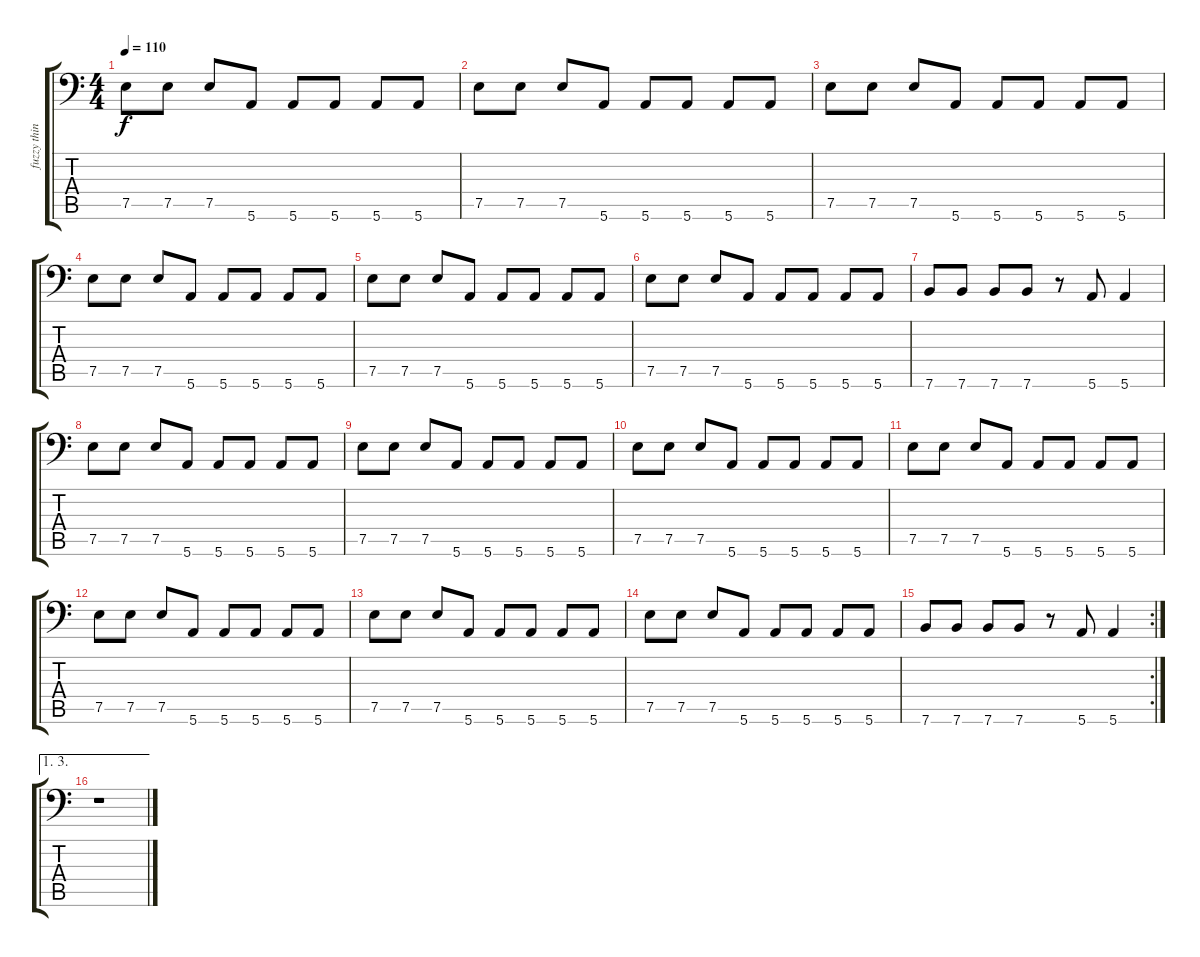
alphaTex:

\track ("fuzzy thing" "fuzzy thin") {instrument distortionguitar}
\staff {score tabs}
\tuning (E3 B2 G2 D2 A1 E1) {hide}
\ts (4 4)
\tempo 110
\clef f4
\ks c
7.5.8{dy f instrument overdrivenguitar} 7.5.8{instrument distortionguitar} 7.5.8{instrument overdrivenguitar} 5.6.8{instrument distortionguitar} 5.6.8{instrument overdrivenguitar} 5.6.8{instrument distortionguitar} 5.6.8{instrument overdrivenguitar} 5.6.8{instrument distortionguitar} |
7.5.8{instrument overdrivenguitar} 7.5.8{instrument distortionguitar} 7.5.8{instrument overdrivenguitar} 5.6.8{instrument distortionguitar} 5.6.8{instrument overdrivenguitar} 5.6.8{instrument distortionguitar} 5.6.8{instrument overdrivenguitar} 5.6.8{instrument distortionguitar} |
7.5.8{instrument overdrivenguitar} 7.5.8{instrument distortionguitar} 7.5.8{instrument overdrivenguitar} 5.6.8{instrument distortionguitar} 5.6.8{instrument overdrivenguitar} 5.6.8{instrument distortionguitar} 5.6.8{instrument overdrivenguitar} 5.6.8{instrument distortionguitar} |
7.5.8{instrument overdrivenguitar} 7.5.8{instrument distortionguitar} 7.5.8{instrument overdrivenguitar} 5.6.8{instrument distortionguitar} 5.6.8{instrument overdrivenguitar} 5.6.8{instrument distortionguitar} 5.6.8{instrument overdrivenguitar} 5.6.8{instrument distortionguitar} |
7.5.8{instrument overdrivenguitar} 7.5.8{instrument distortionguitar} 7.5.8{instrument overdrivenguitar} 5.6.8{instrument distortionguitar} 5.6.8{instrument overdrivenguitar} 5.6.8{instrument distortionguitar} 5.6.8{instrument overdrivenguitar} 5.6.8{instrument distortionguitar} |
7.5.8{instrument overdrivenguitar} 7.5.8{instrument distortionguitar} 7.5.8{instrument overdrivenguitar} 5.6.8{instrument distortionguitar} 5.6.8{instrument overdrivenguitar} 5.6.8{instrument distortionguitar} 5.6.8{instrument overdrivenguitar} 5.6.8{instrument distortionguitar} |
7.6.8 7.6.8 7.6.8 7.6.8 r.8 5.6.8 5.6.4 |
7.5.8{instrument overdrivenguitar} 7.5.8{instrument distortionguitar} 7.5.8{instrument overdrivenguitar} 5.6.8{instrument distortionguitar} 5.6.8{instrument overdrivenguitar} 5.6.8{instrument distortionguitar} 5.6.8{instrument overdrivenguitar} 5.6.8{instrument distortionguitar} |
7.5.8{instrument overdrivenguitar} 7.5.8{instrument distortionguitar} 7.5.8{instrument overdrivenguitar} 5.6.8{instrument distortionguitar} 5.6.8{instrument overdrivenguitar} 5.6.8{instrument distortionguitar} 5.6.8{instrument overdrivenguitar} 5.6.8{instrument distortionguitar} |
7.5.8{instrument overdrivenguitar} 7.5.8{instrument distortionguitar} 7.5.8{instrument overdrivenguitar} 5.6.8{instrument distortionguitar} 5.6.8{instrument overdrivenguitar} 5.6.8{instrument distortionguitar} 5.6.8{instrument overdrivenguitar} 5.6.8{instrument distortionguitar} |
7.5.8{instrument overdrivenguitar} 7.5.8{instrument distortionguitar} 7.5.8{instrument overdrivenguitar} 5.6.8{instrument distortionguitar} 5.6.8{instrument overdrivenguitar} 5.6.8{instrument distortionguitar} 5.6.8{instrument overdrivenguitar} 5.6.8{instrument distortionguitar} |
7.5.8{instrument overdrivenguitar} 7.5.8{instrument distortionguitar} 7.5.8{instrument overdrivenguitar} 5.6.8{instrument distortionguitar} 5.6.8{instrument overdrivenguitar} 5.6.8{instrument distortionguitar} 5.6.8{instrument overdrivenguitar} 5.6.8{instrument distortionguitar} |
7.5.8{instrument overdrivenguitar} 7.5.8{instrument distortionguitar} 7.5.8{instrument overdrivenguitar} 5.6.8{instrument distortionguitar} 5.6.8{instrument overdrivenguitar} 5.6.8{instrument distortionguitar} 5.6.8{instrument overdrivenguitar} 5.6.8{instrument distortionguitar} |
7.5.8{instrument overdrivenguitar} 7.5.8{instrument distortionguitar} 7.5.8{instrument overdrivenguitar} 5.6.8{instrument distortionguitar} 5.6.8{instrument overdrivenguitar} 5.6.8{instrument distortionguitar} 5.6.8{instrument overdrivenguitar} 5.6.8{instrument distortionguitar} |
\rc 2
7.6.8 7.6.8 7.6.8 7.6.8 r.8 5.6.8 5.6.4 |
\ae (1 3)
r.1
